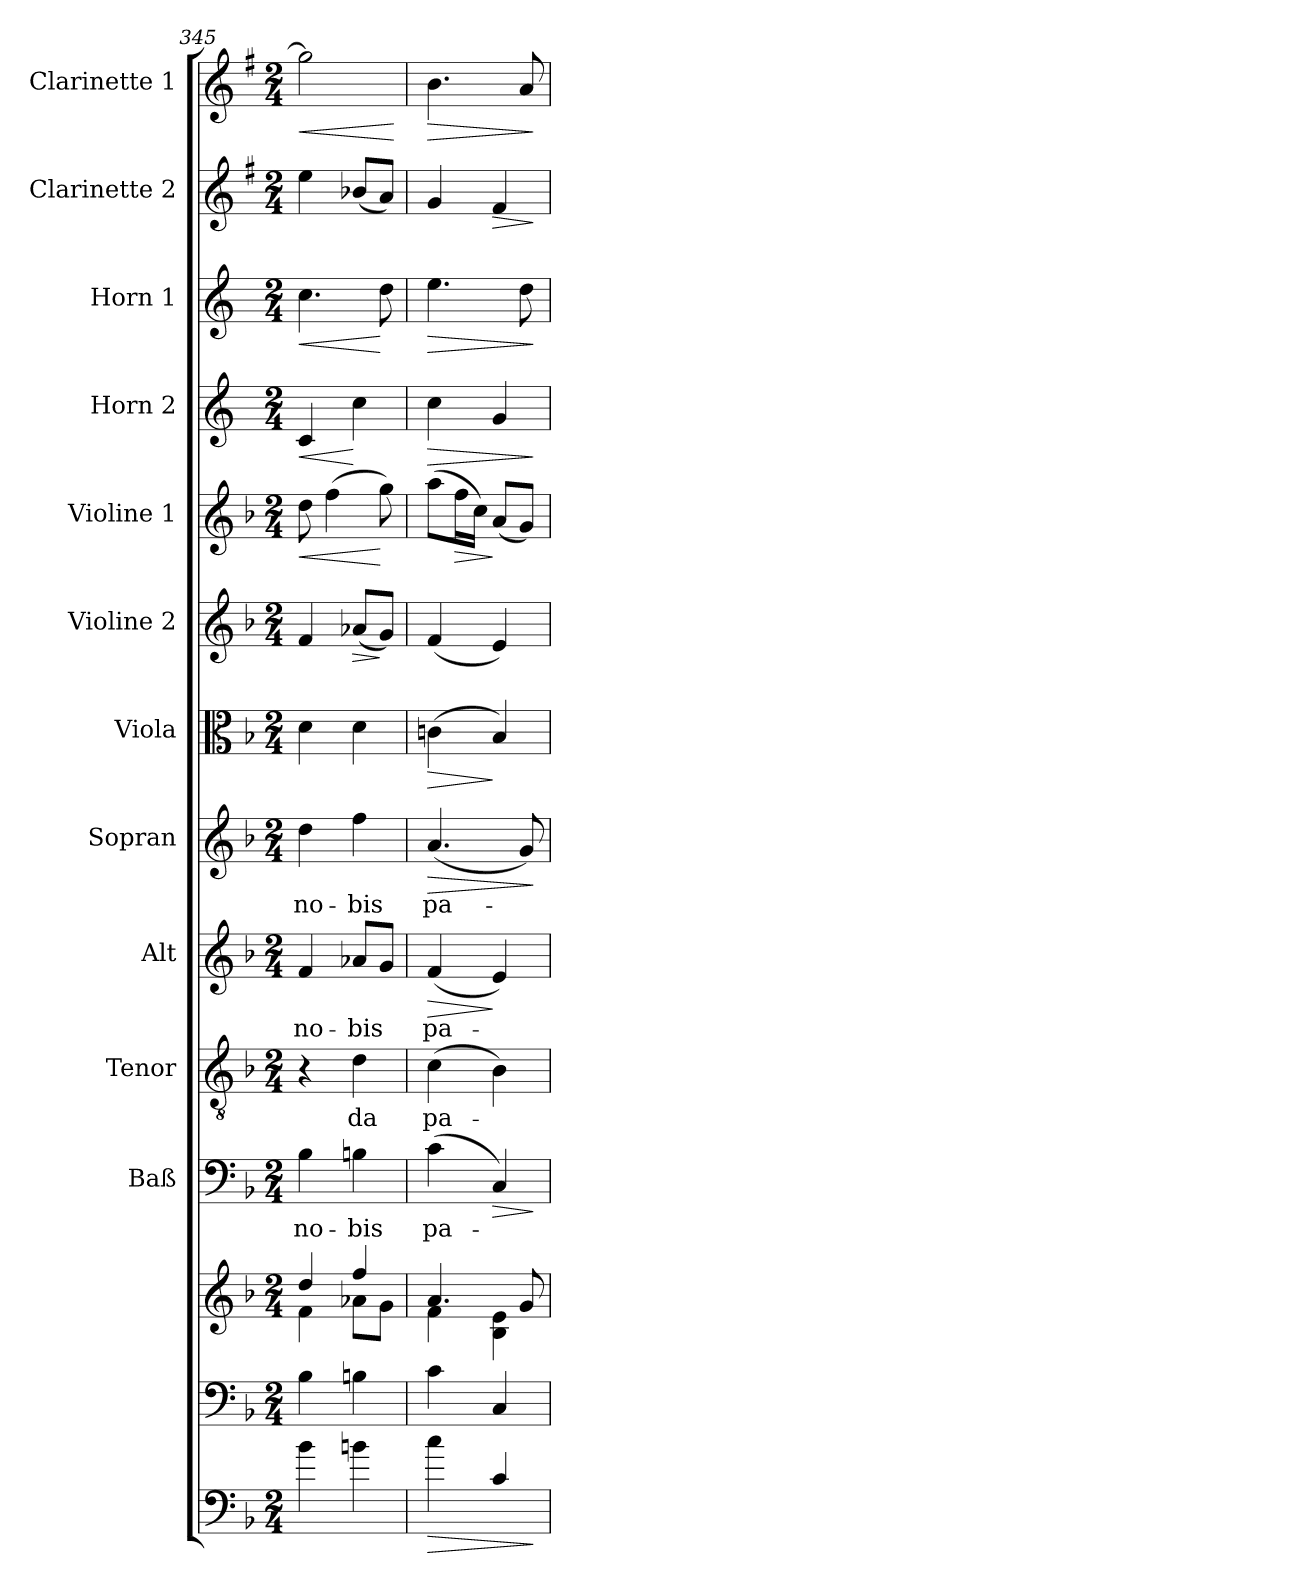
**kern	**dynam	**kern	**kern	**kern	**text	**dynam	**kern	**text	**kern	**text	**dynam	**kern	**text	**dynam	**kern	**dynam	**kern	**dynam	**kern	**dynam	**kern	**dynam	**kern	**dynam	**kern	**dynam	**kern	**dynam
*part13	*part13	*part12	*part12	*part11	*part11	*part11	*part10	*part10	*part9	*part9	*part9	*part8	*part8	*part8	*part7	*part7	*part6	*part6	*part5	*part5	*part4	*part4	*part3	*part3	*part2	*part2	*part1	*part1
*staff14	*staff14	*staff13	*staff12	*staff11	*staff11	*staff11	*staff10	*staff10	*staff9	*staff9	*staff9	*staff8	*staff8	*staff8	*staff7	*staff7	*staff6	*staff6	*staff5	*staff5	*staff4	*staff4	*staff3	*staff3	*staff2	*staff2	*staff1	*staff1
*	*	*	*	*I"Baß	*	*	*I"Tenor	*	*I"Alt	*	*	*I"Sopran	*	*	*I"Viola	*	*I"Violine 2	*	*I"Violine 1	*	*I"Horn 2	*	*I"Horn 1	*	*I"Clarinette 2	*	*I"Clarinette 1	*
*	*	*	*	*I'Baß	*	*	*I'Ten	*	*I'Alt	*	*	*I'Sop	*	*	*I'Vla.	*	*I'Vln. 2	*	*I'Vln. 1	*	*I'Hrn. 2	*	*I'Hrn. 1	*	*	*	*	*
*clefF4	*	*clefF4	*clefG2	*clefF4	*	*	*clefGv2	*	*clefG2	*	*	*clefG2	*	*	*clefC3	*	*clefG2	*	*clefG2	*	*clefG2	*	*clefG2	*	*clefG2	*	*clefG2	*
*ITrd7c12	*	*	*	*	*	*	*	*	*	*	*	*	*	*	*	*	*	*	*	*	*ITrd4c7	*	*ITrd4c7	*	*ITrd1c2	*	*ITrd1c2	*
*k[b-]	*	*k[b-]	*k[b-]	*k[b-]	*	*	*k[b-]	*	*k[b-]	*	*	*k[b-]	*	*	*k[b-]	*	*k[b-]	*	*k[b-]	*	*k[b-]	*	*k[b-]	*	*k[b-]	*	*k[b-]	*
*F:	*	*F:	*F:	*F:	*	*	*F:	*	*F:	*	*	*F:	*	*	*F:	*	*F:	*	*F:	*	*F:	*	*F:	*	*F:	*	*F:	*
*M2/4	*	*M2/4	*M2/4	*M2/4	*	*	*M2/4	*	*M2/4	*	*	*M2/4	*	*	*M2/4	*	*M2/4	*	*M2/4	*	*M2/4	*	*M2/4	*	*M2/4	*	*M2/4	*
=345	=345	=345	=345	=345	=345	=345	=345	=345	=345	=345	=345	=345	=345	=345	=345	=345	=345	=345	=345	=345	=345	=345	=345	=345	=345	=345	=345	=345
*	*	*	*^	*	*	*	*	*	*	*	*	*	*	*	*	*	*	*	*	*	*	*	*	*	*	*	*	*
!	!	!	!	!	!	!LO:LY:b	!	!	!	!	!LO:LY:b	!	!	!LO:LY:b	!	!	!	!	!	!	!LO:HP:b	!	!LO:HP:b	!	!LO:HP:b	!	!	!	!LO:HP:b
4B-\	.	4B-\	4dd/	4f\	4B-\	no-	.	4r	.	4f/	no-	.	4dd\	no-	.	4d\	.	4f/	.	8dd\	<	4F/	<	4.f\	<	4dd\	.	2ff\]	<
.	.	.	.	.	.	.	.	.	.	.	.	.	.	.	.	.	.	.	.	(>4ff\	.	.	.	.	.	.	.	.	.
!	!	!	!	!	!	!LO:LY:b	!	!	!LO:LY:b	!	!LO:LY:b	!	!	!LO:LY:b	!	!	!	!	!LO:HP:b	!	!	!	!	!	!	!	!	!	!
4Bn\	.	4Bn\	4ff/	8a-X\L	4Bn\	-bis	.	4d\	da	8a-X/L	-bis	.	4ff\	-bis	.	4d\	.	(<8a-X/L	>	.	.	4f\	[	.	.	(<8a-X/L	.	.	.
.	.	.	.	8g\J	.	.	.	.	.	8g/J	.	.	.	.	.	.	.	8g/J)	]	8gg\)	[	.	.	8g\	[	8g/J)	.	.	.
*	*	*	*v	*v	*	*	*	*	*	*	*	*	*	*	*	*	*	*	*	*	*	*	*	*	*	*	*	*	*
.	.	.	.	.	.	.	.	.	.	.	.	.	.	.	.	.	.	.	.	.	.	.	.	.	.	.	.	[
=346	=346	=346	=346	=346	=346	=346	=346	=346	=346	=346	=346	=346	=346	=346	=346	=346	=346	=346	=346	=346	=346	=346	=346	=346	=346	=346	=346	=346
!	!LO:HP:b	!	!	!	!LO:LY:b	!	!	!LO:LY:b	!	!LO:LY:b	!LO:HP:b	!	!LO:LY:b	!LO:HP:b	!	!LO:HP:b	!	!	!	!	!	!LO:HP:b	!	!LO:HP:b	!	!	!	!LO:HP:b
*	*	*	*^	*	*	*	*	*	*	*	*	*	*	*	*	*	*	*	*	*	*	*	*	*	*	*	*	*
4c\	>	4c\	4.a/	4f\	(>4c\	pa-	.	(>4c\	pa-	(<4f/	pa-	>	(<4.a/	pa-	>	(>4cn\	>	(<4f/	.	(>8aa\L	.	4f\	>	4.a\	>	4f/	.	4.a\	>
!	!	!	!	!	!	!	!	!	!	!	!	!	!	!	!	!	!	!	!	!	!LO:HP:b	!	!	!	!	!	!	!	!
.	.	.	.	.	.	.	.	.	.	.	.	.	.	.	.	.	.	.	.	16ff\L	>	.	.	.	.	.	.	.	.
.	.	.	.	.	.	.	.	.	.	.	.	.	.	.	.	.	.	.	.	16cc\JJ)	.	.	.	.	.	.	.	.	.
!	!	!	!	!	!	!	!LO:HP:b	!	!	!	!	!	!	!	!	!	!	!	!	!	!	!	!	!	!	!	!LO:HP:b	!	!
4C/	.	4C/	.	4B-\ 4e\	4C/)	.	>	4B-\)	.	4e/)	.	]	.	.	.	4B-/)	]	4e/)	.	(<8a/L	]	4c/	.	.	.	4e/	>	.	.
.	.	.	8g/	.	.	.	.	.	.	.	.	.	8g/)	.	.	.	.	.	.	8g/J)	.	.	.	8g\	.	.	.	8g/	.
*	*	*	*v	*v	*	*	*	*	*	*	*	*	*	*	*	*	*	*	*	*	*	*	*	*	*	*	*	*	*
.	]	.	.	.	.	]	.	.	.	.	.	.	.	]	.	.	.	.	.	.	.	]	.	]	.	]	.	]
=	=	=	=	=	=	=	=	=	=	=	=	=	=	=	=	=	=	=	=	=	=	=	=	=	=	=	=	=
*-	*-	*-	*-	*-	*-	*-	*-	*-	*-	*-	*-	*-	*-	*-	*-	*-	*-	*-	*-	*-	*-	*-	*-	*-	*-	*-	*-	*-
